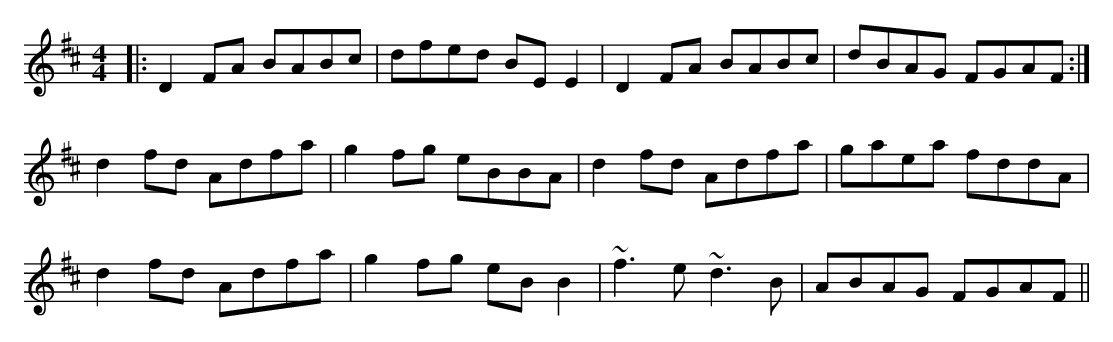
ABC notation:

X:1
M:4/4
K:D
|:D2FA BABc|dfed BEE2|D2FA BABc|dBAG FGAF:|
d2fd Adfa|g2fg eBBA|d2fd Adfa|gaea fddA|
d2fd Adfa|g2fg eBB2|~f3e ~d3B|ABAG FGAF||
